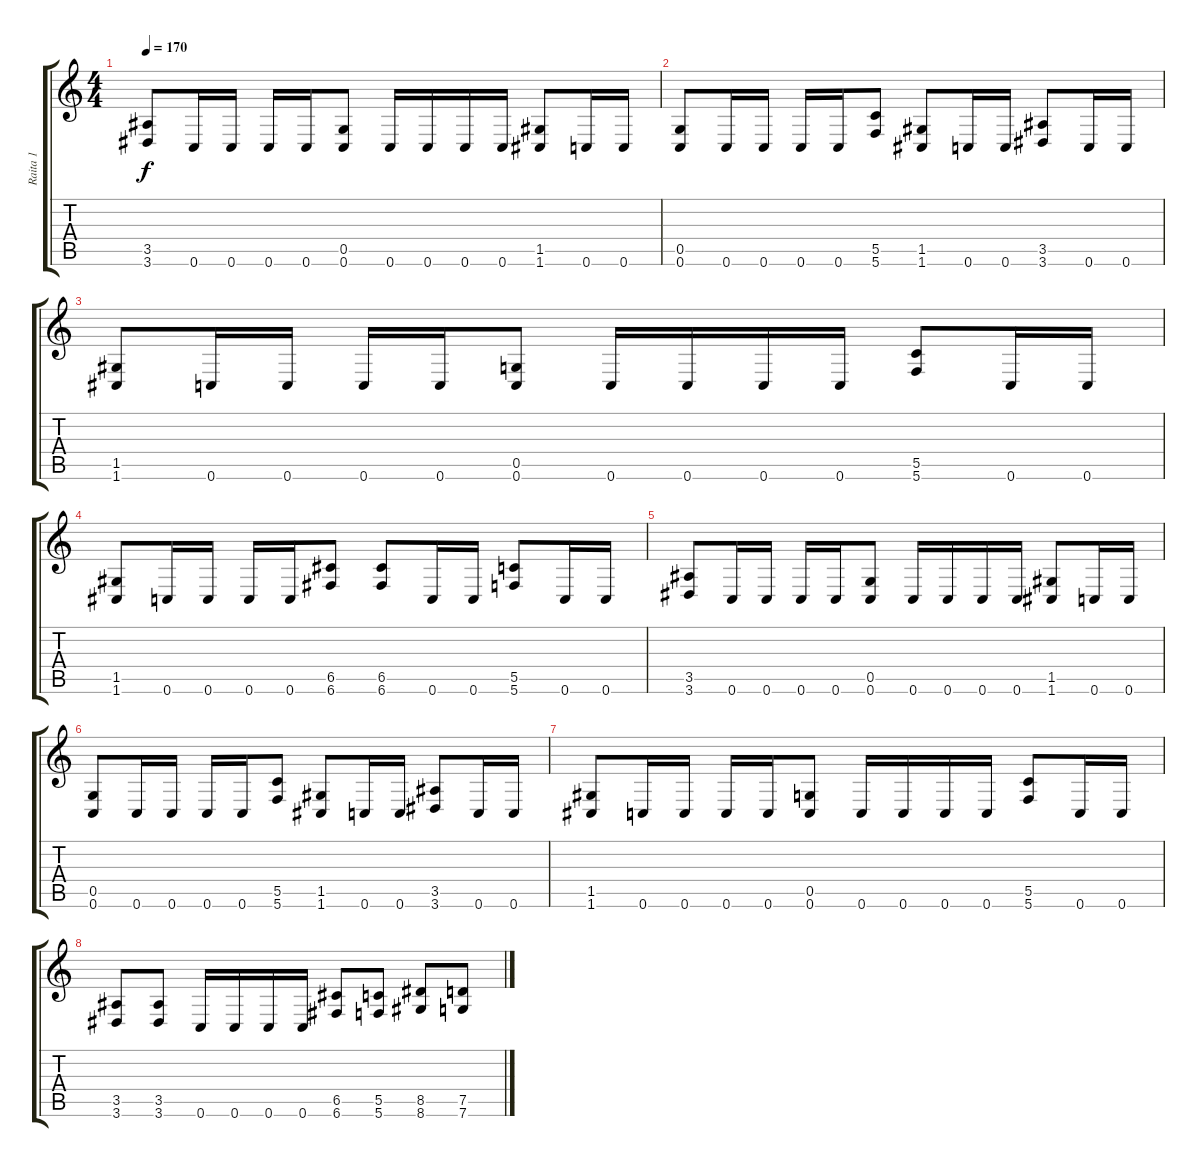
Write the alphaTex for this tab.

\track ("Raita 1" "Raita 1") {instrument distortionguitar}
\staff {score tabs}
\tuning (D4 A3 F3 C3 G2 C2) {hide}
\ts (4 4)
\tempo 170
\clef g2
\ks c
(3.5 3.6).8{dy f} 0.6.16 0.6.16 0.6.16 0.6.16 (0.5 0.6).8 0.6.16 0.6.16 0.6.16 0.6.16 (1.5 1.6).8 0.6.16 0.6.16 |
(0.5 0.6).8 0.6.16 0.6.16 0.6.16 0.6.16 (5.5 5.6).8 (1.5 1.6).8 0.6.16 0.6.16 (3.5 3.6).8 0.6.16 0.6.16 |
(1.5 1.6).8 0.6.16 0.6.16 0.6.16 0.6.16 (0.5 0.6).8 0.6.16 0.6.16 0.6.16 0.6.16 (5.5 5.6).8 0.6.16 0.6.16 |
(1.5 1.6).8 0.6.16 0.6.16 0.6.16 0.6.16 (6.5 6.6).8 (6.5 6.6).8 0.6.16 0.6.16 (5.5 5.6).8 0.6.16 0.6.16 |
(3.5 3.6).8 0.6.16 0.6.16 0.6.16 0.6.16 (0.5 0.6).8 0.6.16 0.6.16 0.6.16 0.6.16 (1.5 1.6).8 0.6.16 0.6.16 |
(0.5 0.6).8 0.6.16 0.6.16 0.6.16 0.6.16 (5.5 5.6).8 (1.5 1.6).8 0.6.16 0.6.16 (3.5 3.6).8 0.6.16 0.6.16 |
(1.5 1.6).8 0.6.16 0.6.16 0.6.16 0.6.16 (0.5 0.6).8 0.6.16 0.6.16 0.6.16 0.6.16 (5.5 5.6).8 0.6.16 0.6.16 |
(3.5 3.6).8 (3.5 3.6).8 0.6.16 0.6.16 0.6.16 0.6.16 (6.5 6.6).8 (5.5 5.6).8 (8.5 8.6).8 (7.5 7.6).8
